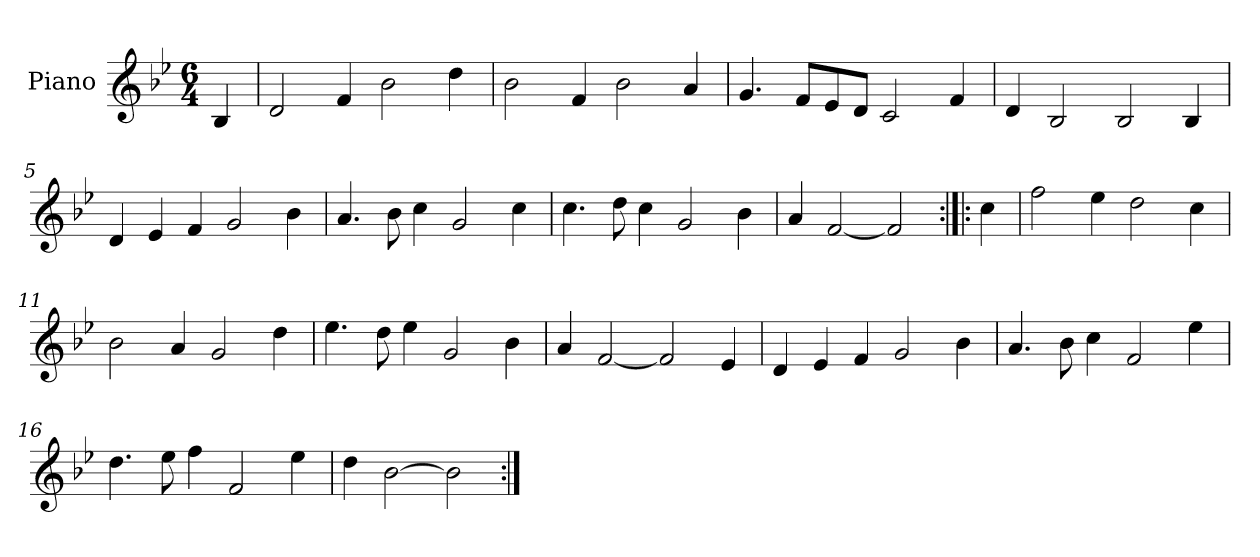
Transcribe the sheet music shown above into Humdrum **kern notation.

**kern
*part1
*staff1
*I"Piano
*I'Pno.
*clefG2
*k[b-e-]
*M6/4
=
4B-/
=1
2d/
4f/
2b-\
4dd\
=2
2b-\
4f/
2b-\
4a/
=3
4.g/
8f/L
8e-/
8d/J
2c/
4f/
=4
4d/
2B-/
2B-/
4B-/
=5
4d/
4e-/
4f/
2g/
4b-\
!!LO:LB:g=z
=6
4.a/
8b-\
4cc\
2g/
4cc\
=7
4.cc\
8dd\
4cc\
2g/
4b-\
=8
4a/
[2f/
2f/]
=9:|!|:
4cc\
=10
2ff\
4ee-\
2dd\
4cc\
=11
2b-\
4a/
2g/
4dd\
=12
4.ee-\
8dd\
4ee-\
2g/
4b-\
!!LO:LB:g=z
=13
4a/
[2f/
2f/]
4e-/
=14
4d/
4e-/
4f/
2g/
4b-\
=15
4.a/
8b-\
4cc\
2f/
4ee-\
=16
4.dd\
8ee-\
4ff\
2f/
4ee-\
=17
4dd\
[2b-\
2b-\]
=:|!
*-
